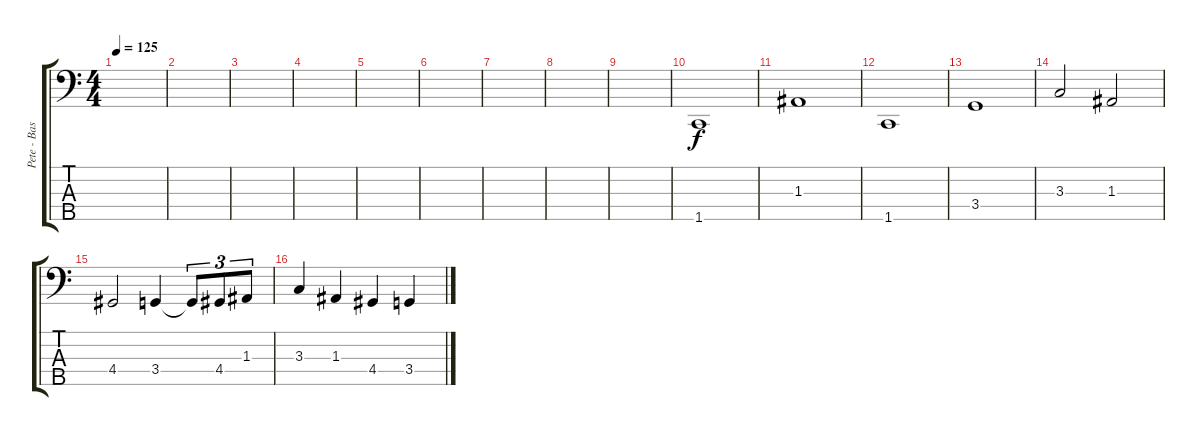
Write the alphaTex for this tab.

\track ("Pete - Bass" "Pete - Bas") {instrument electricbassfinger}
\staff {score tabs}
\tuning (G2 D2 A1 E1 B0) {hide}
\ts (4 4)
\tempo 125
\clef f4
\ks c
|
|
|
|
|
|
|
|
|
1.5.1 |
1.3.1 |
1.5.1 |
3.4.1 |
3.3.2 1.3.2 |
4.4.2 3.4.4 3.4{t}.8{tu (3 2)} 4.4.8{tu (3 2)} 1.3.8{tu (3 2)} |
3.3.4 1.3.4 4.4.4 3.4.4
